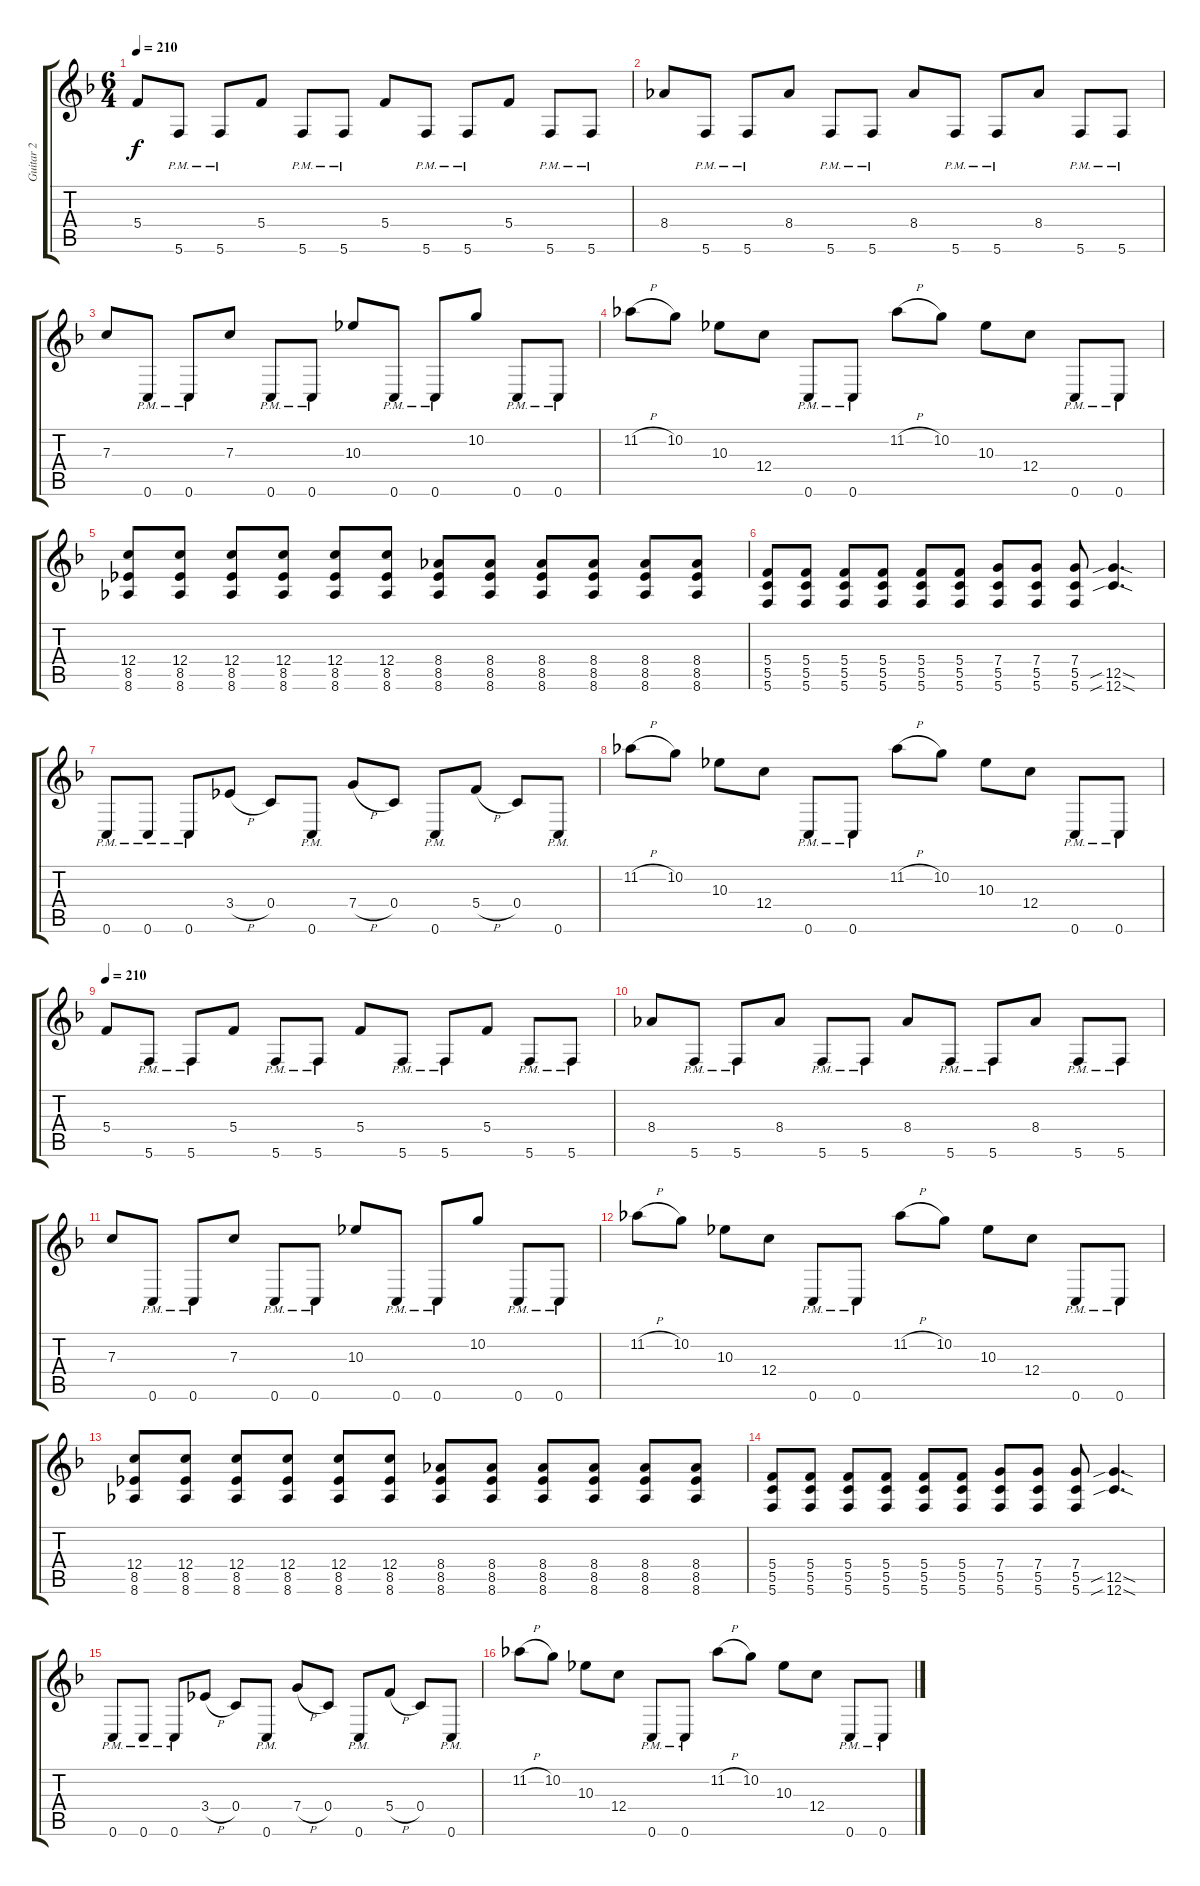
\track ("Guitar 2" "Guitar 2") {instrument distortionguitar}
\staff {score tabs}
\tuning (D4 A3 F3 C3 G2 C2) {hide}
\ts (6 4)
\tempo 210
\clef g2
\ks f
5.4.8{dy f} 5.6{pm}.8 5.6{pm}.8 5.4.8 5.6{pm}.8 5.6{pm}.8 5.4.8 5.6{pm}.8 5.6{pm}.8 5.4.8 5.6{pm}.8 5.6{pm}.8 |
8.4.8 5.6{pm}.8 5.6{pm}.8 8.4.8 5.6{pm}.8 5.6{pm}.8 8.4.8 5.6{pm}.8 5.6{pm}.8 8.4.8 5.6{pm}.8 5.6{pm}.8 |
7.3.8 0.6{pm}.8 0.6{pm}.8 7.3.8 0.6{pm}.8 0.6{pm}.8 10.3.8 0.6{pm}.8 0.6{pm}.8 10.2.8 0.6{pm}.8 0.6{pm}.8 |
11.2{h}.8 10.2.8 10.3.8 12.4.8 0.6{pm}.8 0.6{pm}.8 11.2{h}.8 10.2.8 10.3.8 12.4.8 0.6{pm}.8 0.6{pm}.8 |
(12.4 8.5 8.6).8 (12.4 8.5 8.6).8 (12.4 8.5 8.6).8 (12.4 8.5 8.6).8 (12.4 8.5 8.6).8 (12.4 8.5 8.6).8 (8.4 8.5 8.6).8 (8.4 8.5 8.6).8 (8.4 8.5 8.6).8 (8.4 8.5 8.6).8 (8.4 8.5 8.6).8 (8.4 8.5 8.6).8 |
(5.4 5.5 5.6).8 (5.4 5.5 5.6).8 (5.4 5.5 5.6).8 (5.4 5.5 5.6).8 (5.4 5.5 5.6).8 (5.4 5.5 5.6).8 (7.4 5.5 5.6).8 (7.4 5.5 5.6).8 (7.4 5.5 5.6).8 (12.5{sib sod} 12.6{sib sod}).4{d} |
0.6{pm}.8 0.6{pm}.8 0.6{pm}.8 3.4{h}.8 0.4.8 0.6{pm}.8 7.4{h}.8 0.4.8 0.6{pm}.8 5.4{h}.8 0.4.8 0.6{pm}.8 |
11.2{h}.8 10.2.8 10.3.8 12.4.8 0.6{pm}.8 0.6{pm}.8 11.2{h}.8 10.2.8 10.3.8 12.4.8 0.6{pm}.8 0.6{pm}.8 |
\tempo 210
5.4.8 5.6{pm}.8 5.6{pm}.8 5.4.8 5.6{pm}.8 5.6{pm}.8 5.4.8 5.6{pm}.8 5.6{pm}.8 5.4.8 5.6{pm}.8 5.6{pm}.8 |
8.4.8 5.6{pm}.8 5.6{pm}.8 8.4.8 5.6{pm}.8 5.6{pm}.8 8.4.8 5.6{pm}.8 5.6{pm}.8 8.4.8 5.6{pm}.8 5.6{pm}.8 |
7.3.8 0.6{pm}.8 0.6{pm}.8 7.3.8 0.6{pm}.8 0.6{pm}.8 10.3.8 0.6{pm}.8 0.6{pm}.8 10.2.8 0.6{pm}.8 0.6{pm}.8 |
11.2{h}.8 10.2.8 10.3.8 12.4.8 0.6{pm}.8 0.6{pm}.8 11.2{h}.8 10.2.8 10.3.8 12.4.8 0.6{pm}.8 0.6{pm}.8 |
(12.4 8.5 8.6).8 (12.4 8.5 8.6).8 (12.4 8.5 8.6).8 (12.4 8.5 8.6).8 (12.4 8.5 8.6).8 (12.4 8.5 8.6).8 (8.4 8.5 8.6).8 (8.4 8.5 8.6).8 (8.4 8.5 8.6).8 (8.4 8.5 8.6).8 (8.4 8.5 8.6).8 (8.4 8.5 8.6).8 |
(5.4 5.5 5.6).8 (5.4 5.5 5.6).8 (5.4 5.5 5.6).8 (5.4 5.5 5.6).8 (5.4 5.5 5.6).8 (5.4 5.5 5.6).8 (7.4 5.5 5.6).8 (7.4 5.5 5.6).8 (7.4 5.5 5.6).8 (12.5{sib sod} 12.6{sib sod}).4{d} |
0.6{pm}.8 0.6{pm}.8 0.6{pm}.8 3.4{h}.8 0.4.8 0.6{pm}.8 7.4{h}.8 0.4.8 0.6{pm}.8 5.4{h}.8 0.4.8 0.6{pm}.8 |
11.2{h}.8 10.2.8 10.3.8 12.4.8 0.6{pm}.8 0.6{pm}.8 11.2{h}.8 10.2.8 10.3.8 12.4.8 0.6{pm}.8 0.6{pm}.8
